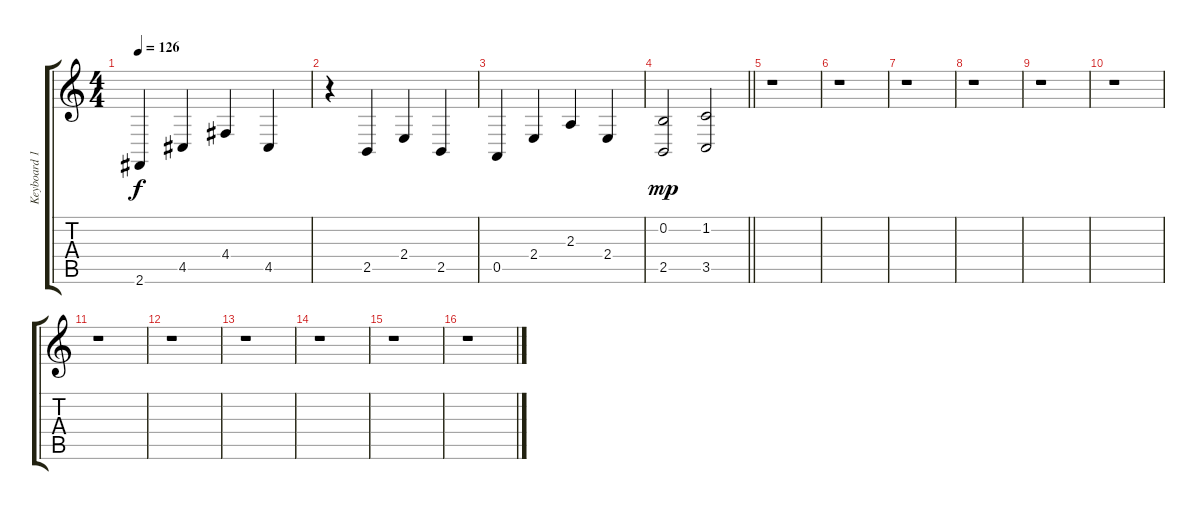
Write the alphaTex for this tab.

\track ("Keyboard 1" "Keyboard 1") {instrument acousticgrandpiano}
\staff {score tabs}
\tuning (E4 B3 G3 D3 A2 E2) {hide}
\ts (4 4)
\tempo 126
\clef g2
\ks c
2.6.4{dy f} 4.5.4 4.4.4 4.5.4 |
r.4 2.5.4 2.4.4 2.5.4 |
0.5.4 2.4.4 2.3.4 2.4.4 |
\barLineRight lightlight
(0.2 2.5).2{dy mp} (1.2 3.5).2 |
r.1 |
r.1 |
r.1 |
r.1 |
r.1 |
r.1 |
r.1 |
r.1 |
r.1 |
r.1 |
r.1 |
r.1
